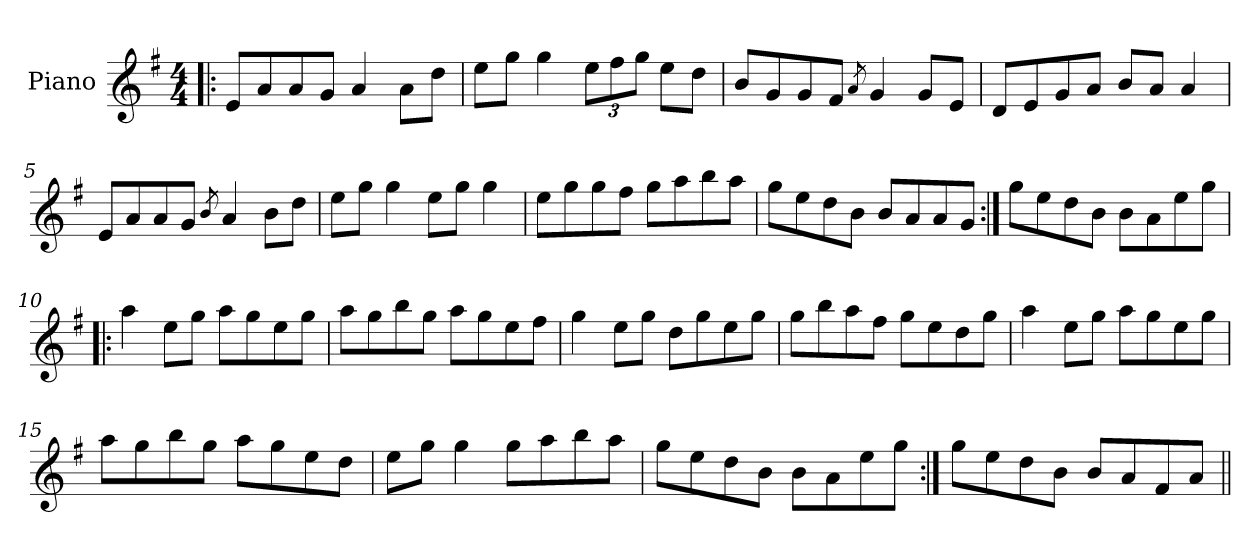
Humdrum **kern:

**kern
*part1
*staff1
*I"Piano
*I'Pno
*clefG2
*k[f#]
*A:dor
*M4/4
=1!|:
8e/L
8a/
8a/
8g/J
4a/
8a\L
8dd\J
=2
8ee\L
8gg\J
4gg\
12ee\L
12ff#\
12gg\J
8ee\L
8dd\J
=3
8b/L
8g/
8g/
8f#/J
8qa/
4g/
8g/L
8e/J
=4
8d/L
8e/
8g/
8a/J
8b/L
8a/J
4a/
!!LO:LB:g=z
=5
8e/L
8a/
8a/
8g/J
8qb/
4a/
8b\L
8dd\J
=6
8ee\L
8gg\J
4gg\
8ee\L
8gg\J
4gg\
=7
8ee\L
8gg\
8gg\
8ff#\J
8gg\L
8aa\
8bb\
8aa\J
=8
8gg\L
8ee\
8dd\
8b\J
8b/L
8a/
8a/
8g/J
!!LO:LB:g=z
=9:|!
8gg\L
8ee\
8dd\
8b\J
8b\L
8a\
8ee\
8gg\J
=10!|:
4aa\
8ee\L
8gg\J
8aa\L
8gg\
8ee\
8gg\J
=11
8aa\L
8gg\
8bb\
8gg\J
8aa\L
8gg\
8ee\
8ff#\J
=12
4gg\
8ee\L
8gg\J
8dd\L
8gg\
8ee\
8gg\J
!!LO:LB:g=z
=13
8gg\L
8bb\
8aa\
8ff#\J
8gg\L
8ee\
8dd\
8gg\J
=14
4aa\
8ee\L
8gg\J
8aa\L
8gg\
8ee\
8gg\J
=15
8aa\L
8gg\
8bb\
8gg\J
8aa\L
8gg\
8ee\
8dd\J
=16
8ee\L
8gg\J
4gg\
8gg\L
8aa\
8bb\
8aa\J
!!LO:LB:g=z
=17
8gg\L
8ee\
8dd\
8b\J
8b\L
8a\
8ee\
8gg\J
=18:|!
8gg\L
8ee\
8dd\
8b\J
8b/L
8a/
8f#/
8a/J
=||
*-
